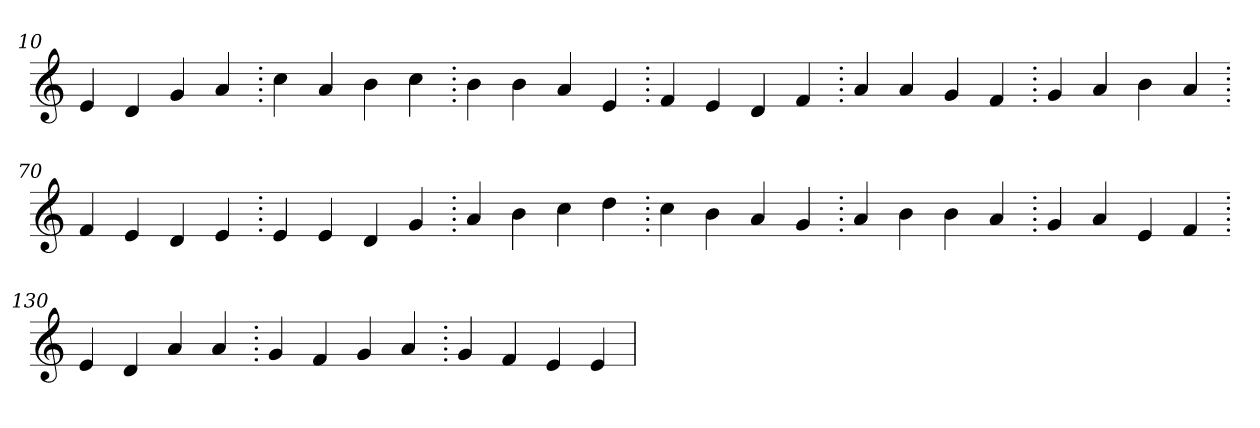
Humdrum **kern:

**kern
*part1
*staff1
*clefG2
=10.
4e
4d
4g
4a
=20.
4cc
4a
4b
4cc
=30.
4b
4b
4a
4e
=40.
4f
4e
4d
4f
=50.
4a
4a
4g
4f
=60.
4g
4a
4b
4a
=70.
4f
4e
4d
4e
=80.
4e
4e
4d
4g
=90.
4a
4b
4cc
4dd
=100.
4cc
4b
4a
4g
=110.
4a
4b
4b
4a
=120.
4g
4a
4e
4f
=130.
4e
4d
4a
4a
=140.
4g
4f
4g
4a
=150.
4g
4f
4e
4e
=
*-
